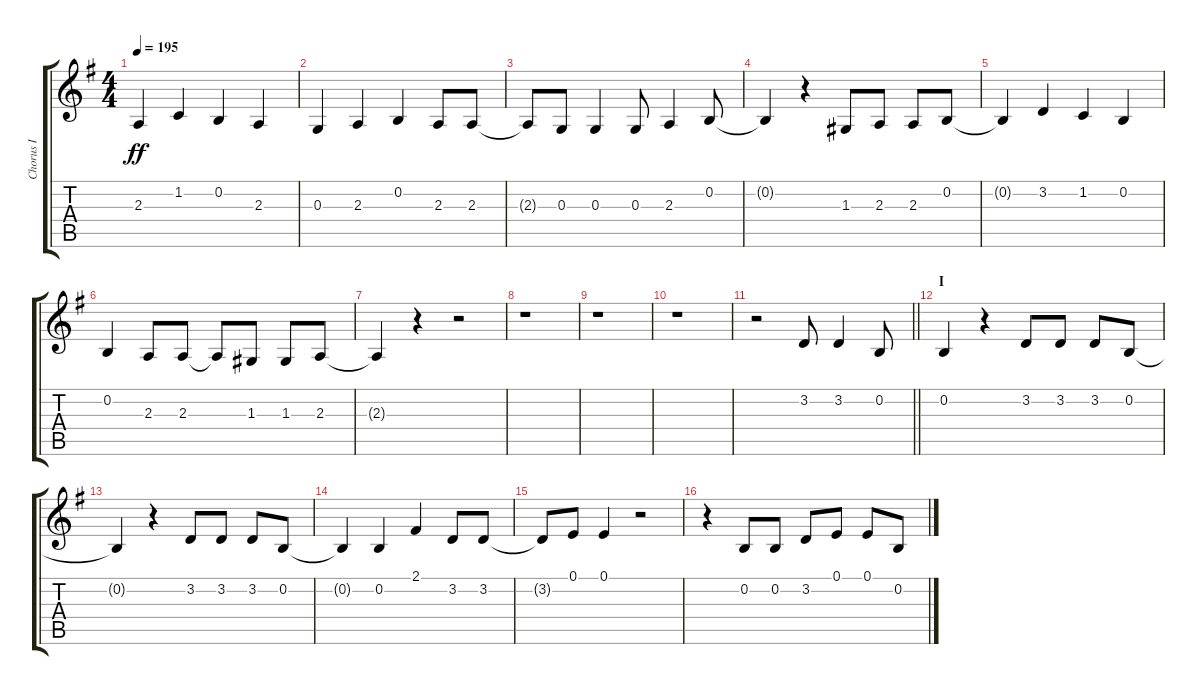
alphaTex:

\track ("Chorus I" "Chorus I") {instrument voiceoohs}
\staff {score tabs}
\tuning (E4 B3 G3 D3 A2 E2) {hide}
\ts (4 4)
\tempo 195
\clef g2
\ks g
2.3{t}.4{dy ff} 1.2.4 0.2.4 2.3.4 |
0.3.4 2.3.4 0.2.4 2.3.8 2.3.8 |
2.3{t}.8 0.3.8 0.3.4 0.3.8 2.3.4 0.2.8 |
0.2{t}.4 r.4 1.3.8 2.3.8 2.3.8 0.2.8 |
0.2{t}.4 3.2.4 1.2.4 0.2.4 |
0.2.4 2.3.8 2.3.8 2.3{t}.8 1.3.8 1.3.8 2.3.8 |
2.3{t}.4 r.4 r.2 |
r.1 |
r.1 |
r.1 |
\barLineRight lightlight
r.2 3.2.8 3.2.4 0.2.8 |
\section ("" "I")
0.2.4 r.4 3.2.8 3.2.8 3.2.8 0.2.8 |
0.2{t}.4 r.4 3.2.8 3.2.8 3.2.8 0.2.8 |
0.2{t}.4 0.2.4 2.1.4 3.2.8 3.2.8 |
3.2{t}.8 0.1.8 0.1.4 r.2 |
r.4 0.2.8 0.2.8 3.2.8 0.1.8 0.1.8 0.2.8
